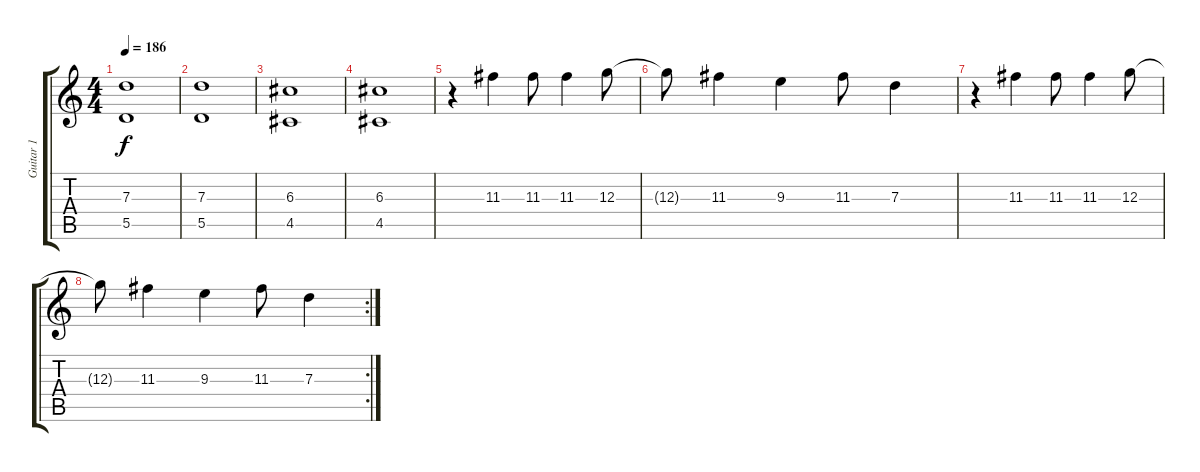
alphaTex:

\track ("Guitar 1" "Guitar 1") {instrument distortionguitar}
\staff {score tabs}
\tuning (E4 B3 G3 D3 A2 E2) {hide}
\ts (4 4)
\tempo 186
\clef g2
\ks c
(7.3 5.5).1{dy f} |
(7.3 5.5).1 |
(6.3 4.5).1 |
(6.3 4.5).1 |
r.4 11.3.4 11.3.8 11.3.4 12.3.8 |
12.3{t}.8 11.3.4 9.3.4 11.3.8 7.3.4 |
r.4 11.3.4 11.3.8 11.3.4 12.3.8 |
\rc 2
12.3{t}.8 11.3.4 9.3.4 11.3.8 7.3.4
